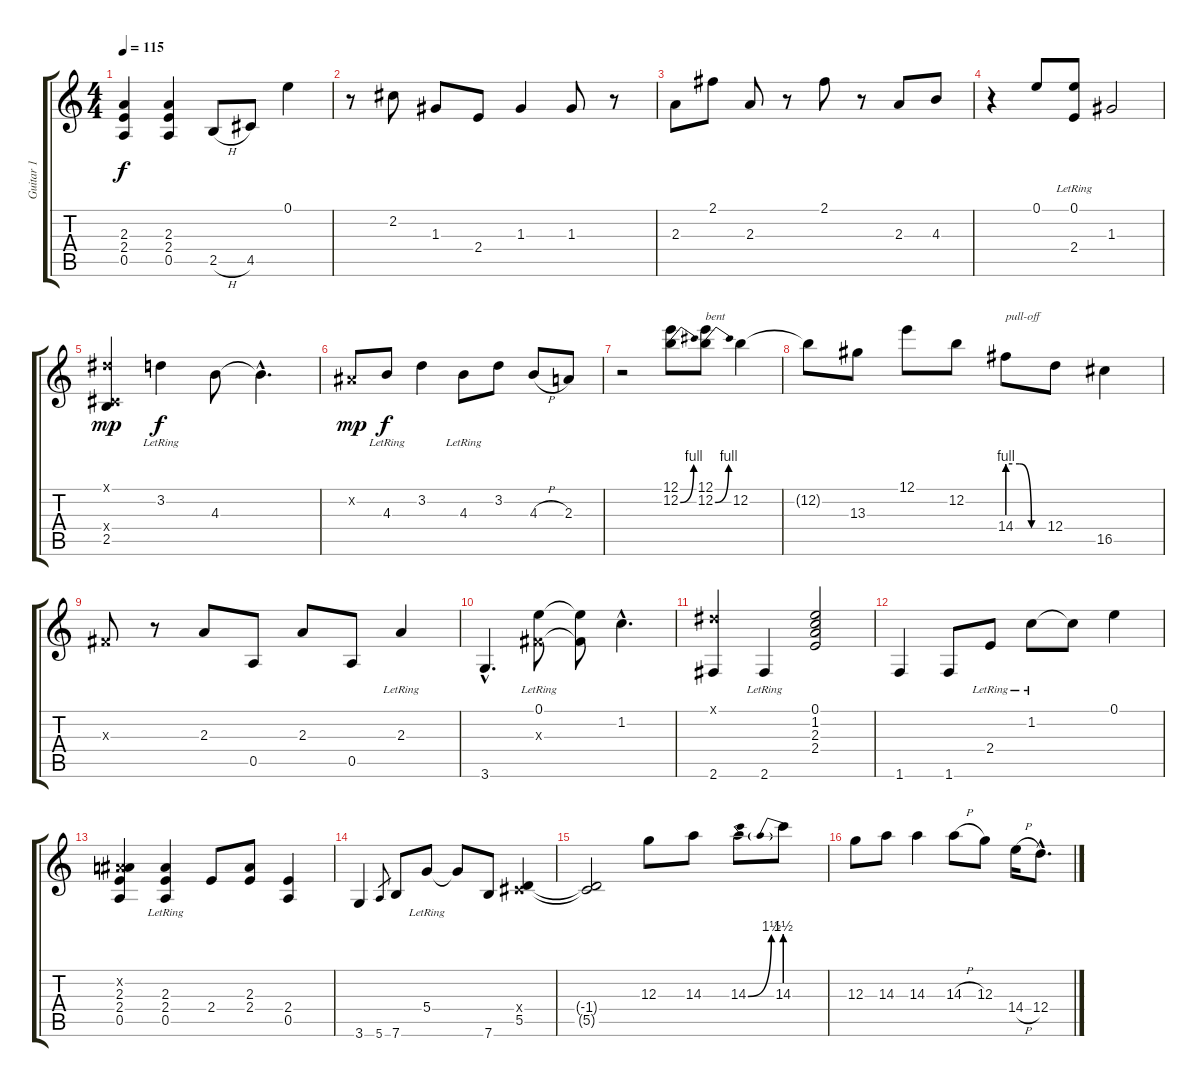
\track ("Guitar 1" "Guitar 1") {instrument overdrivenguitar}
\staff {score tabs}
\tuning (E4 B3 G3 D3 A2 E2) {hide}
\ts (4 4)
\tempo 115
\clef g2
\ks c
(2.3 2.4 0.5).4{dy f} (2.3 2.4 0.5).4 2.5{h}.8 4.5.8 0.1.4 |
r.8 2.2.8 1.3.8 2.4.8 1.3.4 1.3.8 r.8 |
2.3.8 2.1.8 2.3.8 r.8 2.1.8 r.8 2.3.8 4.3.8 |
r.4 0.1.8 (0.1{lr} 2.4{lr}).8 1.3.2 |
(-1.1{x} -1.4{x} 2.5).4{dy mp} 3.2{lr}.4{dy f} 4.3.8 4.3{hac t}.4{d} |
-1.2{x}.8{dy mp} 4.3{lr}.8{dy f} 3.2.4 4.3{lr}.8 3.2.8 4.3{h}.8 2.3.8 |
r.2 (12.1 12.2{be (bend 0 0 60 4)}).8{volume 13} (12.1 12.2{be (bend 0 0 60 4)}).8{txt "bent"} 12.2.4 |
12.2{t}.8 13.3.8 12.1.8 12.2.8 14.4{be (custom 0 4 20 4 40 0 60 0)}.8{txt "pull-off" volume 8} 12.4.8 16.5.4 |
-1.3{x}.8 r.8 2.3.8 0.5.8 2.3.8 0.5.8 2.3{lr}.4 |
3.6{hac}.4{d} (0.1{lr} -1.3{x}).8 (0.1{t} -1.3{t}).8 1.2{hac}.4{d} |
(-1.1{x} 2.6).4 2.6{lr}.4 (0.1 1.2 2.3 2.4).2 |
1.6.4 1.6.8 2.4{lr}.8 1.2{lr}.8 1.2{t}.8 0.1.4 |
(-1.2{x} 2.3 2.4 0.5).4 (2.3 2.4 0.5{lr}).4 2.4.8 (2.3 2.4).8 (2.4 0.5).4 |
3.6.4 5.6.8{gr} 7.6.8 5.4{lr}.8 5.4{t}.8 7.6.8 (-1.4{x} 5.5).4 |
(-1.4{t} 5.5{t}).2 12.3.8{volume 13} 14.3.8 14.3{be (bend 0 0 60 6)}.8 14.3{be (prebend 0 6 60 6)}.8 |
12.3.8 14.3.8 14.3.4 14.3{h}.8 12.3.8 14.4{h}.16 12.4{hac}.8{d}
